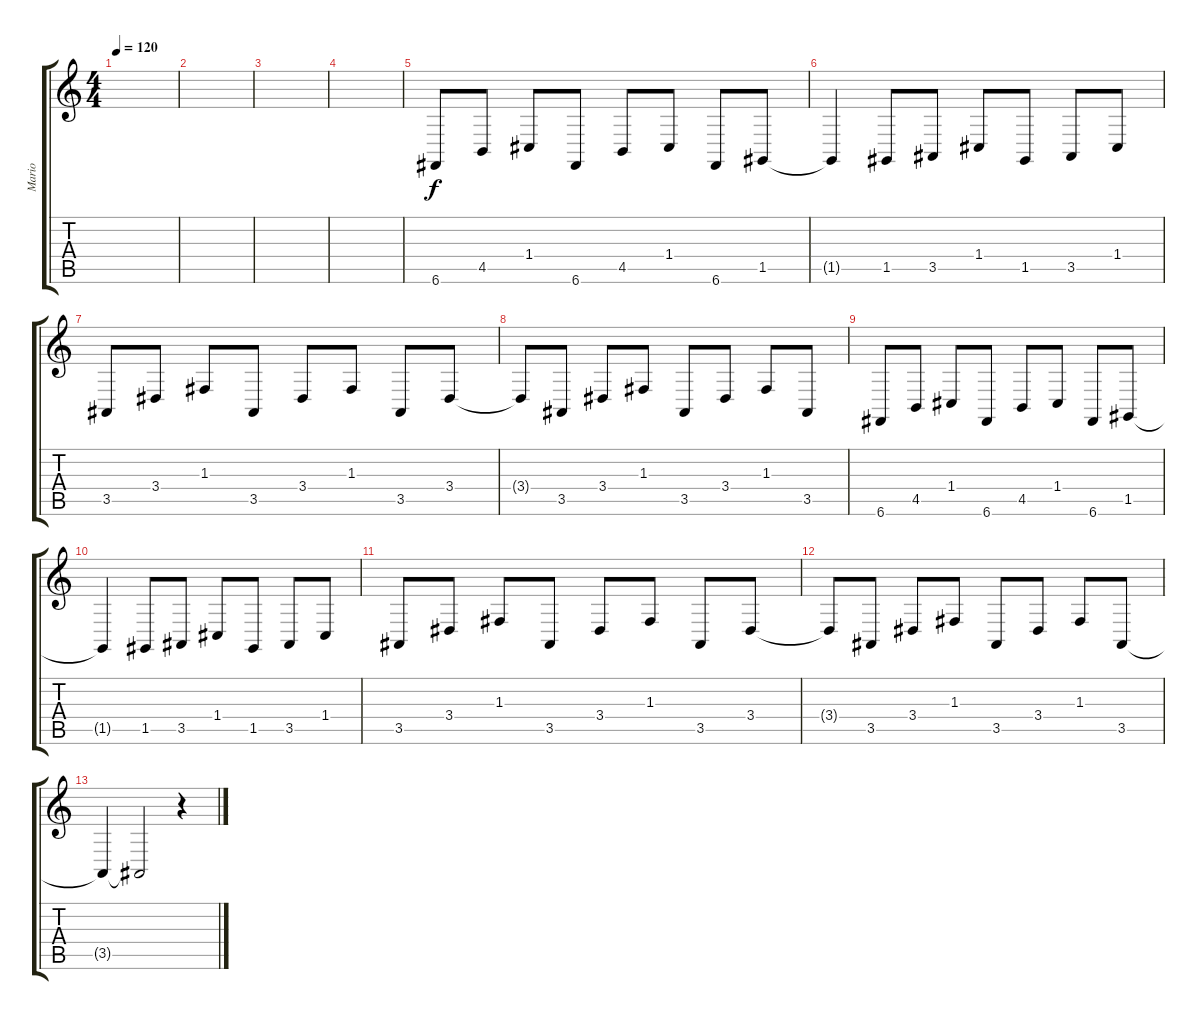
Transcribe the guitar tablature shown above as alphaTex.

\track ("Mario" "Mario") {instrument acousticgrandpiano}
\staff {score tabs}
\tuning (D4 A3 F3 C3 G2 C2) {hide}
\ts (4 4)
\tempo 120
\clef g2
\ks c
|
|
|
|
6.6.8 4.5.8 1.4.8 6.6.8 4.5.8 1.4.8 6.6.8 1.5.8 |
1.5{t}.4 1.5.8 3.5.8 1.4.8 1.5.8 3.5.8 1.4.8 |
3.5.8 3.4.8 1.3.8 3.5.8 3.4.8 1.3.8 3.5.8 3.4.8 |
3.4{t}.8 3.5.8 3.4.8 1.3.8 3.5.8 3.4.8 1.3.8 3.5.8 |
6.6.8 4.5.8 1.4.8 6.6.8 4.5.8 1.4.8 6.6.8 1.5.8 |
1.5{t}.4 1.5.8 3.5.8 1.4.8 1.5.8 3.5.8 1.4.8 |
3.5.8 3.4.8 1.3.8 3.5.8 3.4.8 1.3.8 3.5.8 3.4.8 |
3.4{t}.8 3.5.8 3.4.8 1.3.8 3.5.8 3.4.8 1.3.8 3.5.8 |
3.5{t}.4 3.5{t}.2 r.4
